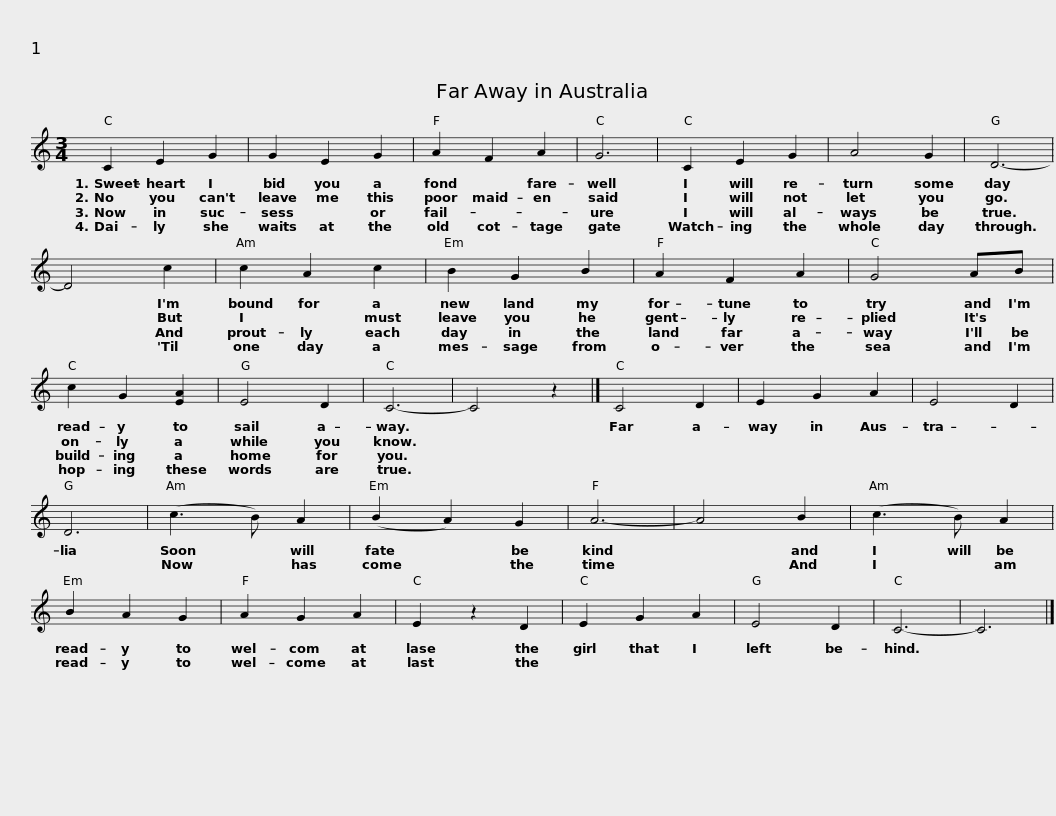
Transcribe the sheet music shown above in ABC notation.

X:1
L:1/8
M:3/4
I:linebreak $
K:C
V:1 treble
V:1
 C2 E2 G2 | G2 E2 G2 | A2 F2 A2 | G6 | C2 E2 G2 | %5
 A4 G2 | D6- |$ D4 c2 | c2 A2 c2 | B2 G2 B2 | %10
 A2 F2 A2 | G4 AB | c2 G2 [EA]2 | E4 D2 |$ C6- | %15
 C4 z2 |] C4 D2 | E2 G2 A2 | E4 D2 | D6 | %20
 (c3 B) A2 | (B2 A2) G2 | A6- | A4 B2 | (c3 B) A2 | %25
 B2 A2 G2 |$ A2 G2 A2 | E2 z2 D2 | E2 G2 A2 | E4 D2 | %30
 C6- | C6 |] %32
